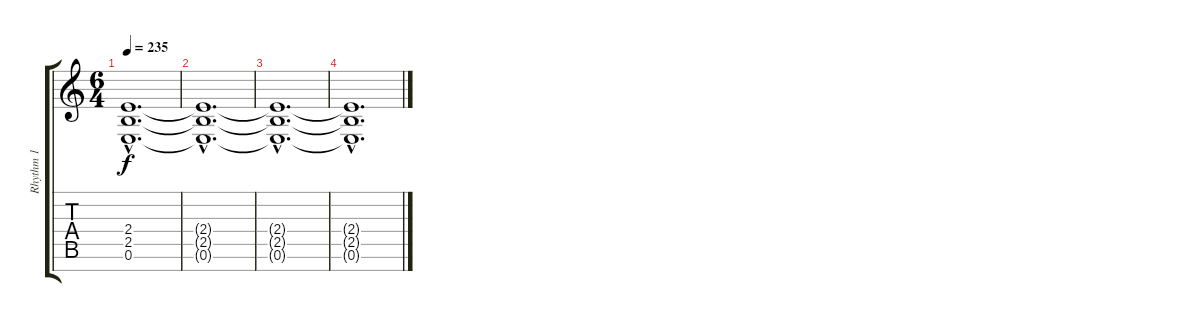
\track ("Rhythm 1" "Rhythm 1") {instrument distortionguitar}
\staff {score tabs}
\tuning (E4 B3 G3 D3 A2 E2 B1) {hide}
\ts (6 4)
\tempo 235
\clef g2
\ks c
(2.4{hac} 2.5{hac} 0.6{hac}).1{d dy f} |
(2.4{hac t} 2.5{hac t} 0.6{hac t}).1{d} |
(2.4{hac t} 2.5{hac t} 0.6{hac t}).1{d} |
(2.4{hac t} 2.5{hac t} 0.6{hac t}).1{d}
